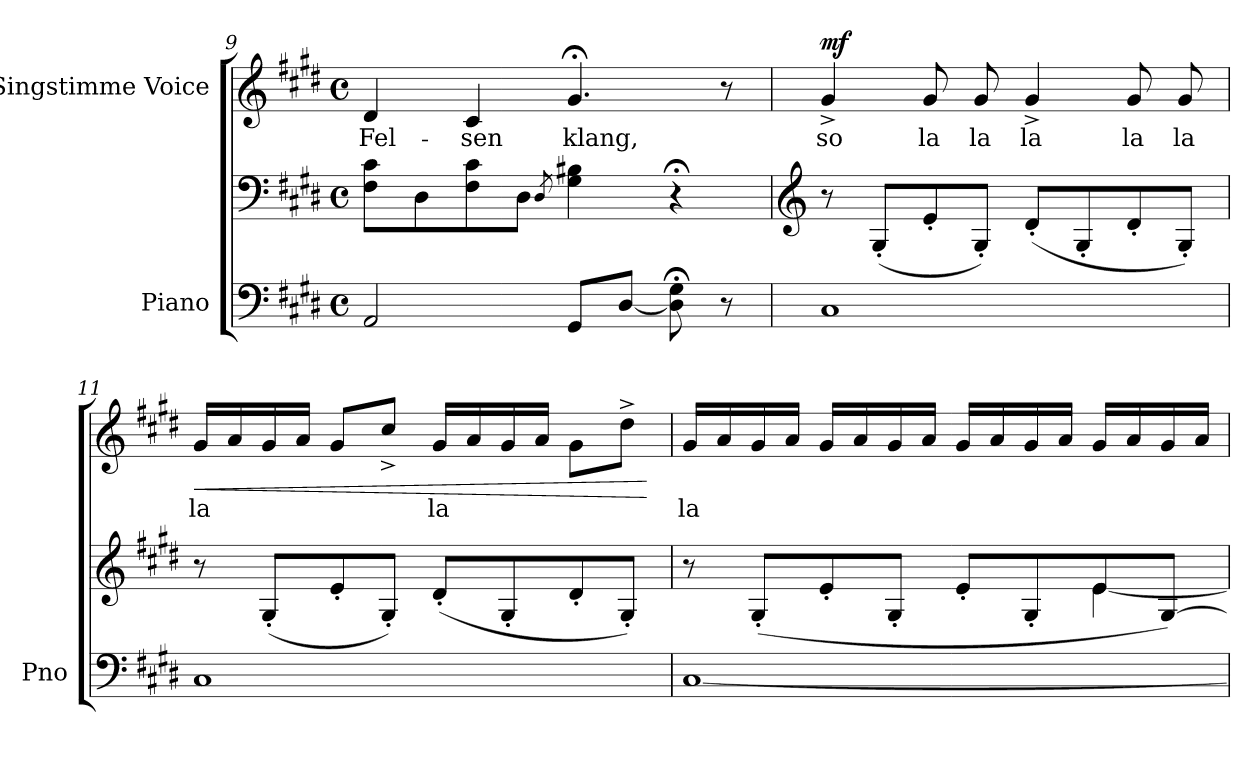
**kern	**kern	**kern	**text	**dynam
*part2	*part2	*part1	*part1	*part1
*staff3	*staff2	*staff1	*staff1	*staff1
*I"Piano	*	*I"Singstimme Voice	*	*
*I'Pno	*	*	*	*
*clefF4	*clefF4	*clefG2	*	*
*k[f#c#g#d#]	*k[f#c#g#d#]	*k[f#c#g#d#]	*	*
*M4/4	*M4/4	*M4/4	*	*
*met(c)	*met(c)	*met(c)	*	*
=9	=9	=9	=9	=9
2AA/	8F#\ 8c#\L	4d#/	Fel-	.
.	8D#\	.	.	.
.	8F#\ 8c#\	4c#/	-sen	.
.	8D#\J	.	.	.
.	8qD#/	.	.	.
8GG#/L	4G#\ 4B#X\	4.g#;</	klang,	.
[<8D#/J	.	.	.	.
8D#\];< 8G#\;<	4r;<	.	.	.
8r	.	8r	.	.
=10	=10	=10	=10	=10
*	*clefG2	*	*	*
!	!	!	!	!LO:DY:a
1C#	8r	4g#^>/	so	mf
.	(8G#'/L	.	.	.
.	8e'/	8g#/	la	.
.	8G#'/J)	8g#/	la	.
.	(8d#'/L	4g#^>/	la	.
.	8G#'/	.	.	.
.	8d#'/	8g#/	la	.
.	8G#'/J)	8g#/	la	.
=11	=11	=11	=11	=11
!	!	!	!	!LO:HP:b
1C#	8r	16g#/LL	la	<
.	.	16a/	.	.
.	(8G#'/L	16g#/	.	.
.	.	16a/JJ	.	.
.	8e'/	8g#/L	.	.
.	8G#'/J)	8cc#^>/J	.	.
.	(8d#'/L	16g#/LL	la	.
.	.	16a/	.	.
.	8G#'/	16g#/	.	.
.	.	16a/JJ	.	.
.	8d#'/	8g#\L	.	.
.	8G#'/J)	8dd#^>\J	.	.
.	.	.	.	[
=12	=12	=12	=12	=12
*	*^	*	*	*
[>1C#	8r	2.ryy	16g#/LL	la	.
.	.	.	16a/	.	.
.	(<8G#'/L	.	16g#/	.	.
.	.	.	16a/JJ	.	.
.	8e'/	.	16g#/LL	.	.
.	.	.	16a/	.	.
.	8G#'/J	.	16g#/	.	.
.	.	.	16a/JJ	.	.
.	8e'/L	.	16g#/LL	.	.
.	.	.	16a/	.	.
.	8G#'/	.	16g#/	.	.
.	.	.	16a/JJ	.	.
.	8e/	[>4e\	16g#/LL	.	.
.	.	.	16a/	.	.
.	[<8G#/J)	.	16g#/	.	.
.	.	.	16a/JJ	.	.
*	*v	*v	*	*	*
=	=	=	=	=
*-	*-	*-	*-	*-
